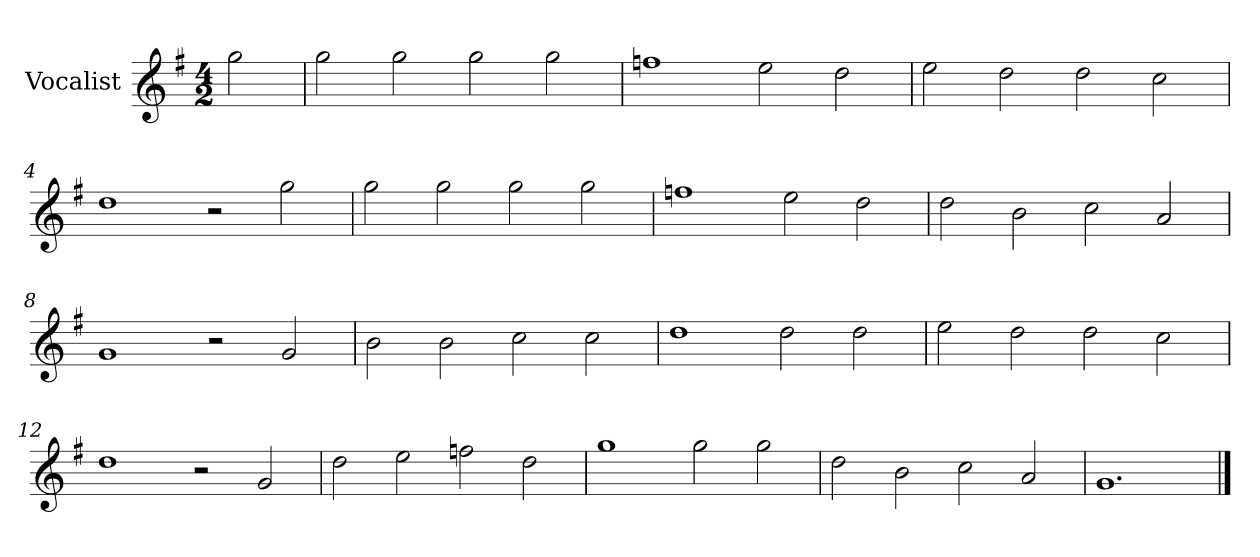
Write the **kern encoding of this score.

**kern
*part1
*staff1
*I"Vocalist
*k[f#]
*G:
*M4/2
=
2gg
=1
2gg
2gg
2gg
2gg
=2
1ffn
2ee
2dd
=3
2ee
2dd
2dd
2cc
=4
1dd
2r
2gg
=5
2gg
2gg
2gg
2gg
=6
1ffn
2ee
2dd
=7
2dd
2b
2cc
2a
=8
1g
2r
2g
=9
2b
2b
2cc
2cc
=10
1dd
2dd
2dd
=11
2ee
2dd
2dd
2cc
=12
1dd
2r
2g
=13
2dd
2ee
2ffn
2dd
=14
1gg
2gg
2gg
=15
2dd
2b
2cc
2a
=16
1.g
==
*-
